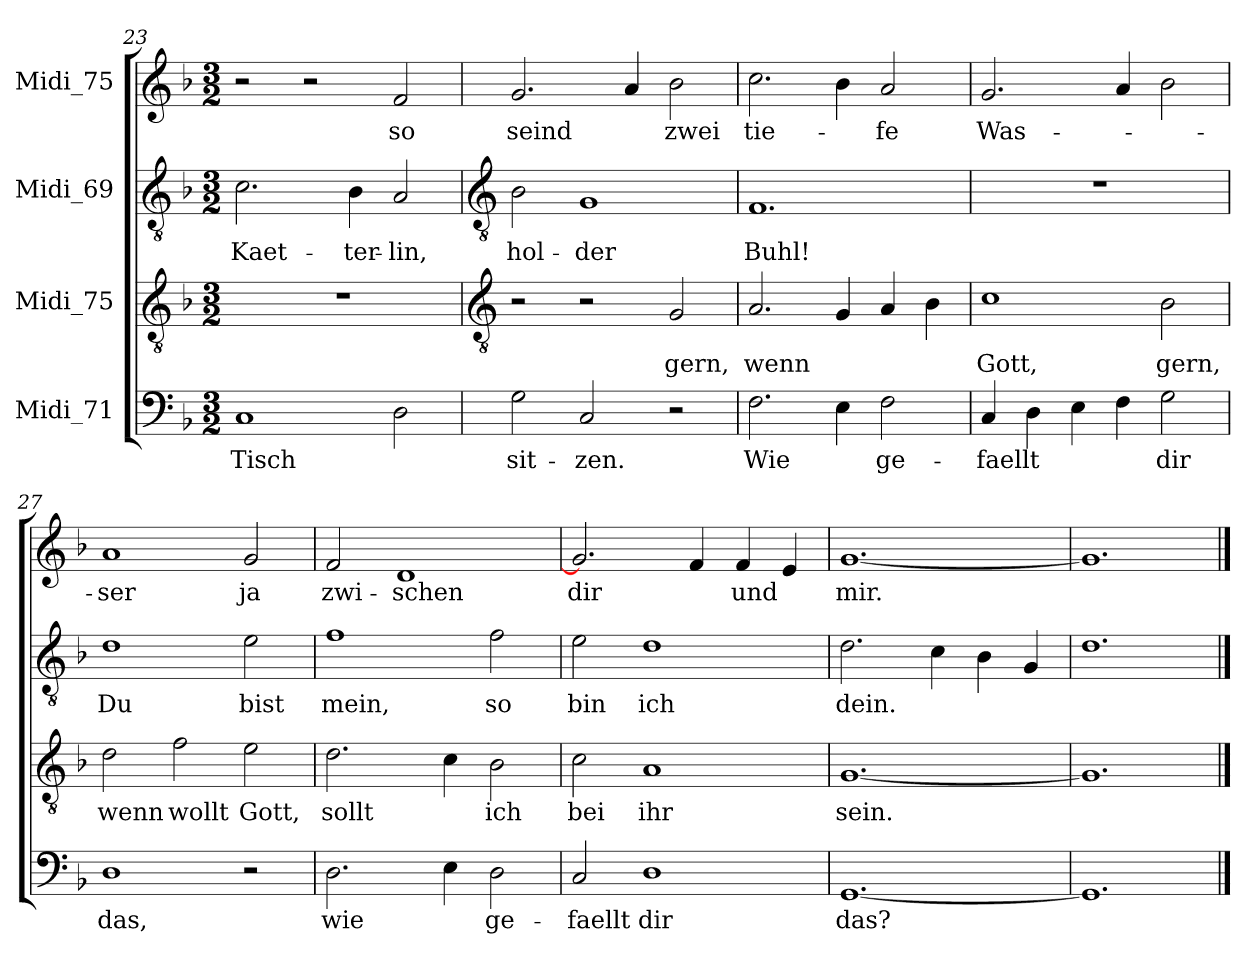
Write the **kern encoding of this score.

**kern	**text	**kern	**text	**kern	**text	**kern	**text
*part4	*part4	*part3	*part3	*part2	*part2	*part1	*part1
*staff4	*staff4	*staff3	*staff3	*staff2	*staff2	*staff1	*staff1
*I"Midi_71	*	*I"Midi_75	*	*I"Midi_69	*	*I"Midi_75	*
*clefF4	*	*clefGv2	*	*clefGv2	*	*clefG2	*
*k[b-]	*	*k[b-]	*	*k[b-]	*	*k[b-]	*
*F:	*	*F:	*	*F:	*	*F:	*
*M3/2	*	*M3/2	*	*M3/2	*	*M3/2	*
=23	=23	=23	=23	=23	=23	=23	=23
!	!LO:LY:b	!LO:N:vis=1	!	!	!LO:LY:b	!	!
1C	Tisch	1.r	.	2.c	Kaet-	2r	.
.	.	.	.	.	.	2r	.
!	!	!	!	!	!LO:LY:b	!	!
.	.	.	.	4B-	-ter-	.	.
!	!	!	!	!	!LO:LY:b	!	!LO:LY:b
2D	.	.	.	2A	-lin,	2f	so
!!LO:LB:g=z
=24	=24	=24	=24	=24	=24	=24	=24
*	*	*clefGv2	*	*clefGv2	*	*	*
!	!LO:LY:b	!	!	!	!LO:LY:b	!	!LO:LY:b
2G	sit-	2r	.	2B-	hol-	2.g	seind
!	!LO:LY:b	!	!	!	!LO:LY:b	!	!
2C	-zen.	2r	.	1G	-der	.	.
.	.	.	.	.	.	4a	.
!	!	!	!LO:LY:b	!	!	!	!LO:LY:b
2r	.	2G	gern,	.	.	2b-	zwei
=25	=25	=25	=25	=25	=25	=25	=25
!	!LO:LY:b	!	!LO:LY:b	!	!LO:LY:b	!	!LO:LY:b
2.F	Wie	2.A	wenn	1.F	Buhl!	2.cc	tie-
4E	.	4G	.	.	.	4b-	.
!	!LO:LY:b	!	!	!	!	!	!LO:LY:b
2F	ge-	4A	.	.	.	2a	-fe
.	.	4B-	.	.	.	.	.
=26	=26	=26	=26	=26	=26	=26	=26
!	!LO:LY:b	!	!LO:LY:b	!LO:N:vis=1	!	!	!LO:LY:b
4C	-faellt	1c	Gott,	1.r	.	2.g	Was-
4D	.	.	.	.	.	.	.
4E	.	.	.	.	.	.	.
4F	.	.	.	.	.	4a	.
!	!LO:LY:b	!	!LO:LY:b	!	!	!	!
2G	dir	2B-	gern,	.	.	2b-	.
=27	=27	=27	=27	=27	=27	=27	=27
!	!LO:LY:b	!	!LO:LY:b	!	!LO:LY:b	!	!LO:LY:b
1D	das,	2d	wenn	1d	Du	1a	-ser
!	!	!	!LO:LY:b	!	!	!	!
.	.	2f	wollt	.	.	.	.
!	!	!	!LO:LY:b	!	!LO:LY:b	!	!LO:LY:b
2r	.	2e	Gott,	2e	bist	2g	ja
=28	=28	=28	=28	=28	=28	=28	=28
!	!LO:LY:b	!	!LO:LY:b	!	!LO:LY:b	!	!LO:LY:b
2.D	wie	2.d	sollt	1f	mein,	2f	zwi-
!	!	!	!	!	!	!	!LO:LY:b
.	.	.	.	.	.	1d	-schen
4E	.	4c	.	.	.	.	.
!	!LO:LY:b	!	!LO:LY:b	!	!LO:LY:b	!	!
2D	ge-	2B-	ich	2f	so	.	.
=29	=29	=29	=29	=29	=29	=29	=29
!	!LO:LY:b	!	!LO:LY:b	!	!LO:LY:b	!	!LO:LY:b
2C	-faellt	2c	bei	2e	bin	2.g]	dir
!	!LO:LY:b	!	!LO:LY:b	!	!LO:LY:b	!	!
1D	dir	1A	ihr	1d	ich	.	.
.	.	.	.	.	.	4f	.
!	!	!	!	!	!	!	!LO:LY:b
.	.	.	.	.	.	4f	und
.	.	.	.	.	.	4e	.
=30	=30	=30	=30	=30	=30	=30	=30
!	!LO:LY:b	!	!LO:LY:b	!	!LO:LY:b	!	!LO:LY:b
[1.GG	das?	[1.G	sein.	2.d	dein.	[1.g	mir.
.	.	.	.	4c	.	.	.
.	.	.	.	4B-	.	.	.
.	.	.	.	4G	.	.	.
=31	=31	=31	=31	=31	=31	=31	=31
1.GG]	.	1.G]	.	1.d	.	1.g]	.
==	==	==	==	==	==	==	==
*-	*-	*-	*-	*-	*-	*-	*-
